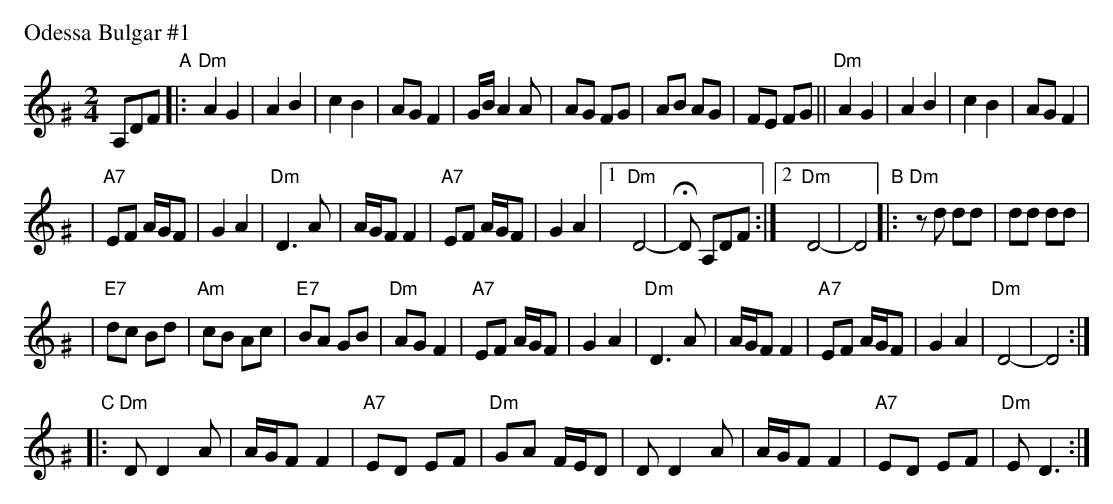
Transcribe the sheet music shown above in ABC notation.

X:1
P: Odessa Bulgar #1
M: 2/4
L: 1/8
K: Ddor^G
A,DF "A" \
|: "Dm"A2 G2 | A2 B2 | c2 B2 | AG F2 \
| G/B/A2 A | AG FG | AB AG | FE FG \
|| "Dm"A2 G2 | A2 B2 | c2 B2 | AG F2 |
| "A7"EF A/G/F | G2 A2 | "Dm"D3 A \
| A/G/F F2 | "A7"EF A/G/F | G2 A2 \
|1 "Dm"D4- | HD A,DF :|2 "Dm"D4- | D4 \
"B"\
|: "Dm"zd dd | dd dd |
| "E7"dc Bd | "Am"cB Ac | "E7"BA GB \
| "Dm"AG F2 | "A7"EF A/G/F | G2 A2 | "Dm"D3 A \
| A/G/F F2 | "A7"EF A/G/F | G2 A2 | "Dm"D4- \
| D4 :|
"C"\
|: "Dm"D D2 A | A/G/F F2 | "A7"ED EF | "Dm"GA F/E/D | D D2 A | A/G/F F2 | "A7"ED EF \
| "Dm"E D3 :|
